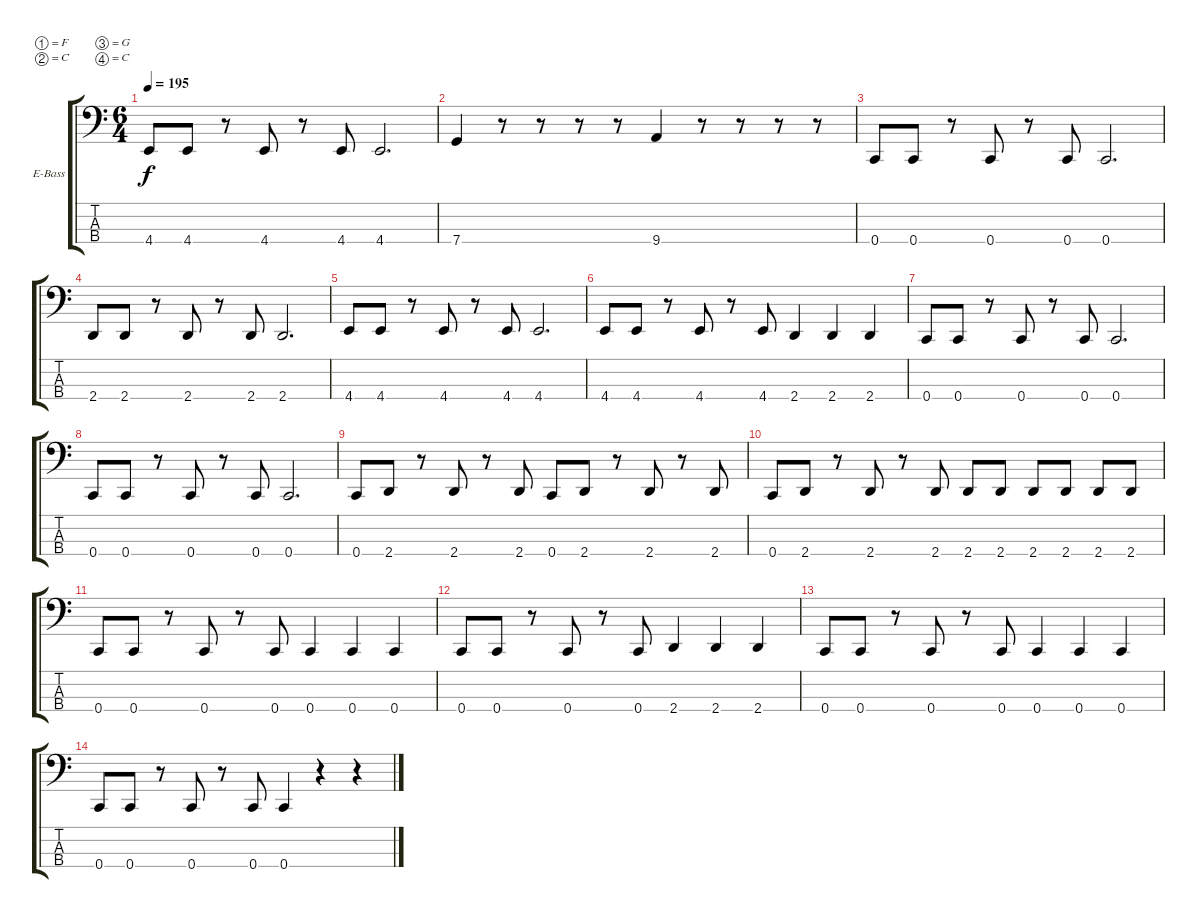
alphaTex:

\bracketExtendMode groupsimilarinstruments
\firstSystemTrackNameOrientation horizontal
\otherSystemsTrackNameOrientation horizontal
\track ("Jason James" "E-Bass") {instrument electricbasspick}
\staff {score tabs}
\tuning (F2 C2 G1 C1)
\ts (6 4)
\tempo 195
\clef f4
\ks c
4.4.8{dy f} 4.4.8 r.8 4.4.8 r.8 4.4.8 4.4.2{d} |
7.4.4 r.8 r.8 r.8 r.8 9.4.4 r.8 r.8 r.8 r.8 |
0.4.8 0.4.8 r.8 0.4.8 r.8 0.4.8 0.4.2{d} |
2.4.8 2.4.8 r.8 2.4.8 r.8 2.4.8 2.4.2{d} |
4.4.8 4.4.8 r.8 4.4.8 r.8 4.4.8 4.4.2{d} |
4.4.8 4.4.8 r.8 4.4.8 r.8 4.4.8 2.4.4 2.4.4 2.4.4 |
0.4.8 0.4.8 r.8 0.4.8 r.8 0.4.8 0.4.2{d} |
0.4.8 0.4.8 r.8 0.4.8 r.8 0.4.8 0.4.2{d} |
0.4.8 2.4.8 r.8 2.4.8 r.8 2.4.8 0.4.8 2.4.8 r.8 2.4.8 r.8 2.4.8 |
0.4.8 2.4.8 r.8 2.4.8 r.8 2.4.8 2.4.8 2.4.8 2.4.8 2.4.8 2.4.8 2.4.8 |
0.4.8 0.4.8 r.8 0.4.8 r.8 0.4.8 0.4.4 0.4.4 0.4.4 |
0.4.8 0.4.8 r.8 0.4.8 r.8 0.4.8 2.4.4 2.4.4 2.4.4 |
0.4.8 0.4.8 r.8 0.4.8 r.8 0.4.8 0.4.4 0.4.4 0.4.4 |
0.4.8 0.4.8 r.8 0.4.8 r.8 0.4.8 0.4.4 r.4 r.4
